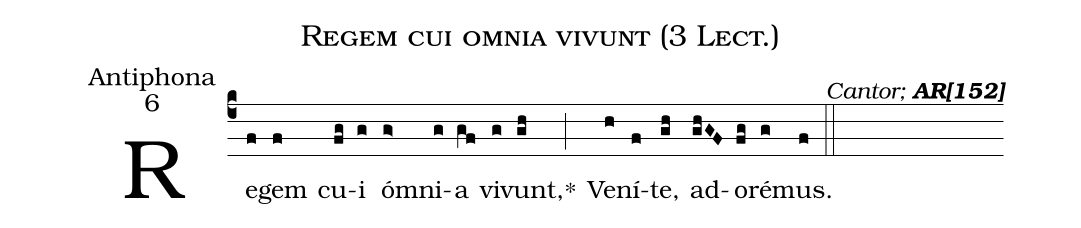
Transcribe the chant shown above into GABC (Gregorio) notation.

name:Regem cui omnia vivunt (3 Lect.);
office-part:Antiphona;
mode:6;
commentary:{\itshape\mdseries  Cantor;\/}  {\bfseries AR[152]};
%%
(c4) Re(f)gem(f) cu(fg)i(g) ó(g>)mni(g)a(gf) vi(g)vunt,<sp>*</sp>(gh) (;)
Ve(h)ní(f)te,(gh) ad(ghGF)o(fg)ré(g)mus.(f)  (::)
